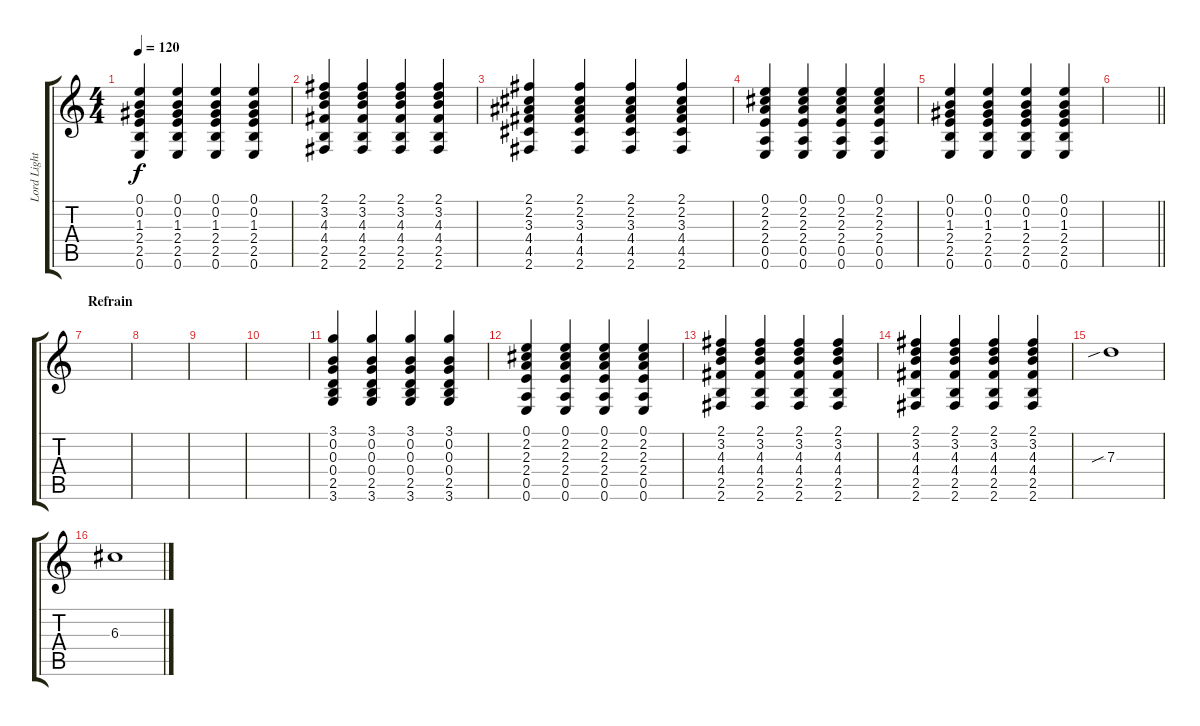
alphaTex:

\track ("Lord Lightbringer" "Lord Light") {instrument acousticguitarsteel}
\staff {score tabs}
\tuning (E4 B3 G3 D3 A2 E2) {hide}
\ts (4 4)
\tempo 120
\clef g2
\ks c
(0.1 0.2 1.3 2.4 2.5 0.6).4{dy f} (0.1 0.2 1.3 2.4 2.5 0.6).4 (0.1 0.2 1.3 2.4 2.5 0.6).4 (0.1 0.2 1.3 2.4 2.5 0.6).4 |
(2.1 3.2 4.3 4.4 2.5 2.6).4 (2.1 3.2 4.3 4.4 2.5 2.6).4 (2.1 3.2 4.3 4.4 2.5 2.6).4 (2.1 3.2 4.3 4.4 2.5 2.6).4 |
(2.1 2.2 3.3 4.4 4.5 2.6).4 (2.1 2.2 3.3 4.4 4.5 2.6).4 (2.1 2.2 3.3 4.4 4.5 2.6).4 (2.1 2.2 3.3 4.4 4.5 2.6).4 |
(0.1 2.2 2.3 2.4 0.5 0.6).4 (0.1 2.2 2.3 2.4 0.5 0.6).4 (0.1 2.2 2.3 2.4 0.5 0.6).4 (0.1 2.2 2.3 2.4 0.5 0.6).4 |
(0.1 0.2 1.3 2.4 2.5 0.6).4 (0.1 0.2 1.3 2.4 2.5 0.6).4 (0.1 0.2 1.3 2.4 2.5 0.6).4 (0.1 0.2 1.3 2.4 2.5 0.6).4 |
\barLineRight lightlight
|
\section ("" "Refrain")
|
|
|
|
(3.1 0.2 0.3 0.4 2.5 3.6).4 (3.1 0.2 0.3 0.4 2.5 3.6).4 (3.1 0.2 0.3 0.4 2.5 3.6).4 (3.1 0.2 0.3 0.4 2.5 3.6).4 |
(0.1 2.2 2.3 2.4 0.5 0.6).4 (0.1 2.2 2.3 2.4 0.5 0.6).4 (0.1 2.2 2.3 2.4 0.5 0.6).4 (0.1 2.2 2.3 2.4 0.5 0.6).4 |
(2.1 3.2 4.3 4.4 2.5 2.6).4 (2.1 3.2 4.3 4.4 2.5 2.6).4 (2.1 3.2 4.3 4.4 2.5 2.6).4 (2.1 3.2 4.3 4.4 2.5 2.6).4 |
(2.1 3.2 4.3 4.4 2.5 2.6).4 (2.1 3.2 4.3 4.4 2.5 2.6).4 (2.1 3.2 4.3 4.4 2.5 2.6).4 (2.1 3.2 4.3 4.4 2.5 2.6).4 |
7.3{sib}.1 |
6.3.1
